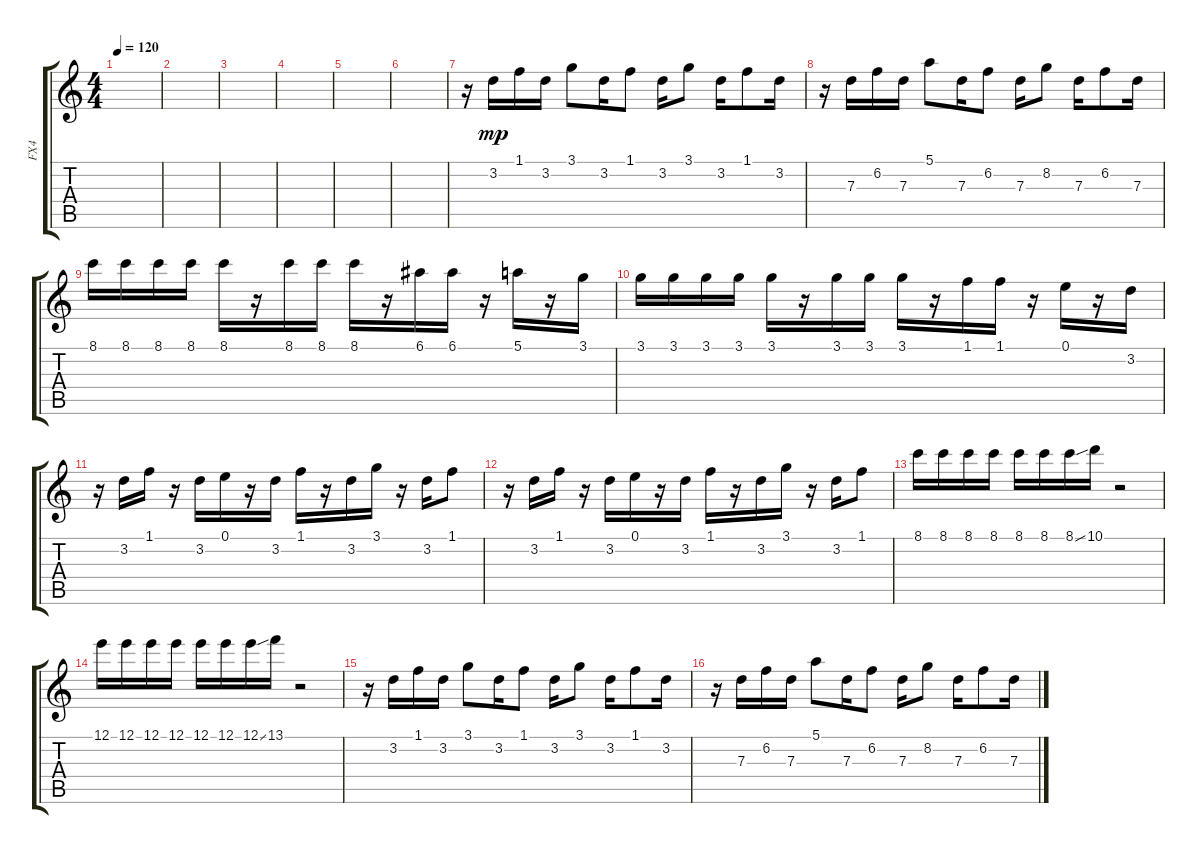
\track ("FX4" "FX4") {instrument electricguitarclean}
\staff {score tabs}
\tuning (E4 B3 G3 D3 A2 E2) {hide}
\ts (4 4)
\tempo 120
\clef g2
\ks c
|
|
|
|
|
|
r.16 3.2.16{dy mp} 1.1.16 3.2.16 3.1.8 3.2.16 1.1.8 3.2.16 3.1.8 3.2.16 1.1.8 3.2.16 |
r.16 7.3.16 6.2.16 7.3.16 5.1.8 7.3.16 6.2.8 7.3.16 8.2.8 7.3.16 6.2.8 7.3.16 |
8.1.16 8.1.16 8.1.16 8.1.16 8.1.16 r.16 8.1.16 8.1.16 8.1.16 r.16 6.1.16 6.1.16 r.16 5.1.16 r.16 3.1.16 |
3.1.16 3.1.16 3.1.16 3.1.16 3.1.16 r.16 3.1.16 3.1.16 3.1.16 r.16 1.1.16 1.1.16 r.16 0.1.16 r.16 3.2.16 |
r.16 3.2.16 1.1.16 r.16 3.2.16 0.1.16 r.16 3.2.16 1.1.16 r.16 3.2.16 3.1.16 r.16 3.2.16 1.1.8 |
r.16 3.2.16 1.1.16 r.16 3.2.16 0.1.16 r.16 3.2.16 1.1.16 r.16 3.2.16 3.1.16 r.16 3.2.16 1.1.8 |
8.1.16 8.1.16 8.1.16 8.1.16 8.1.16 8.1.16 8.1{ss}.16 10.1.16 r.2 |
12.1.16 12.1.16 12.1.16 12.1.16 12.1.16 12.1.16 12.1{ss}.16 13.1.16 r.2 |
r.16 3.2.16 1.1.16 3.2.16 3.1.8 3.2.16 1.1.8 3.2.16 3.1.8 3.2.16 1.1.8 3.2.16 |
r.16 7.3.16 6.2.16 7.3.16 5.1.8 7.3.16 6.2.8 7.3.16 8.2.8 7.3.16 6.2.8 7.3.16
